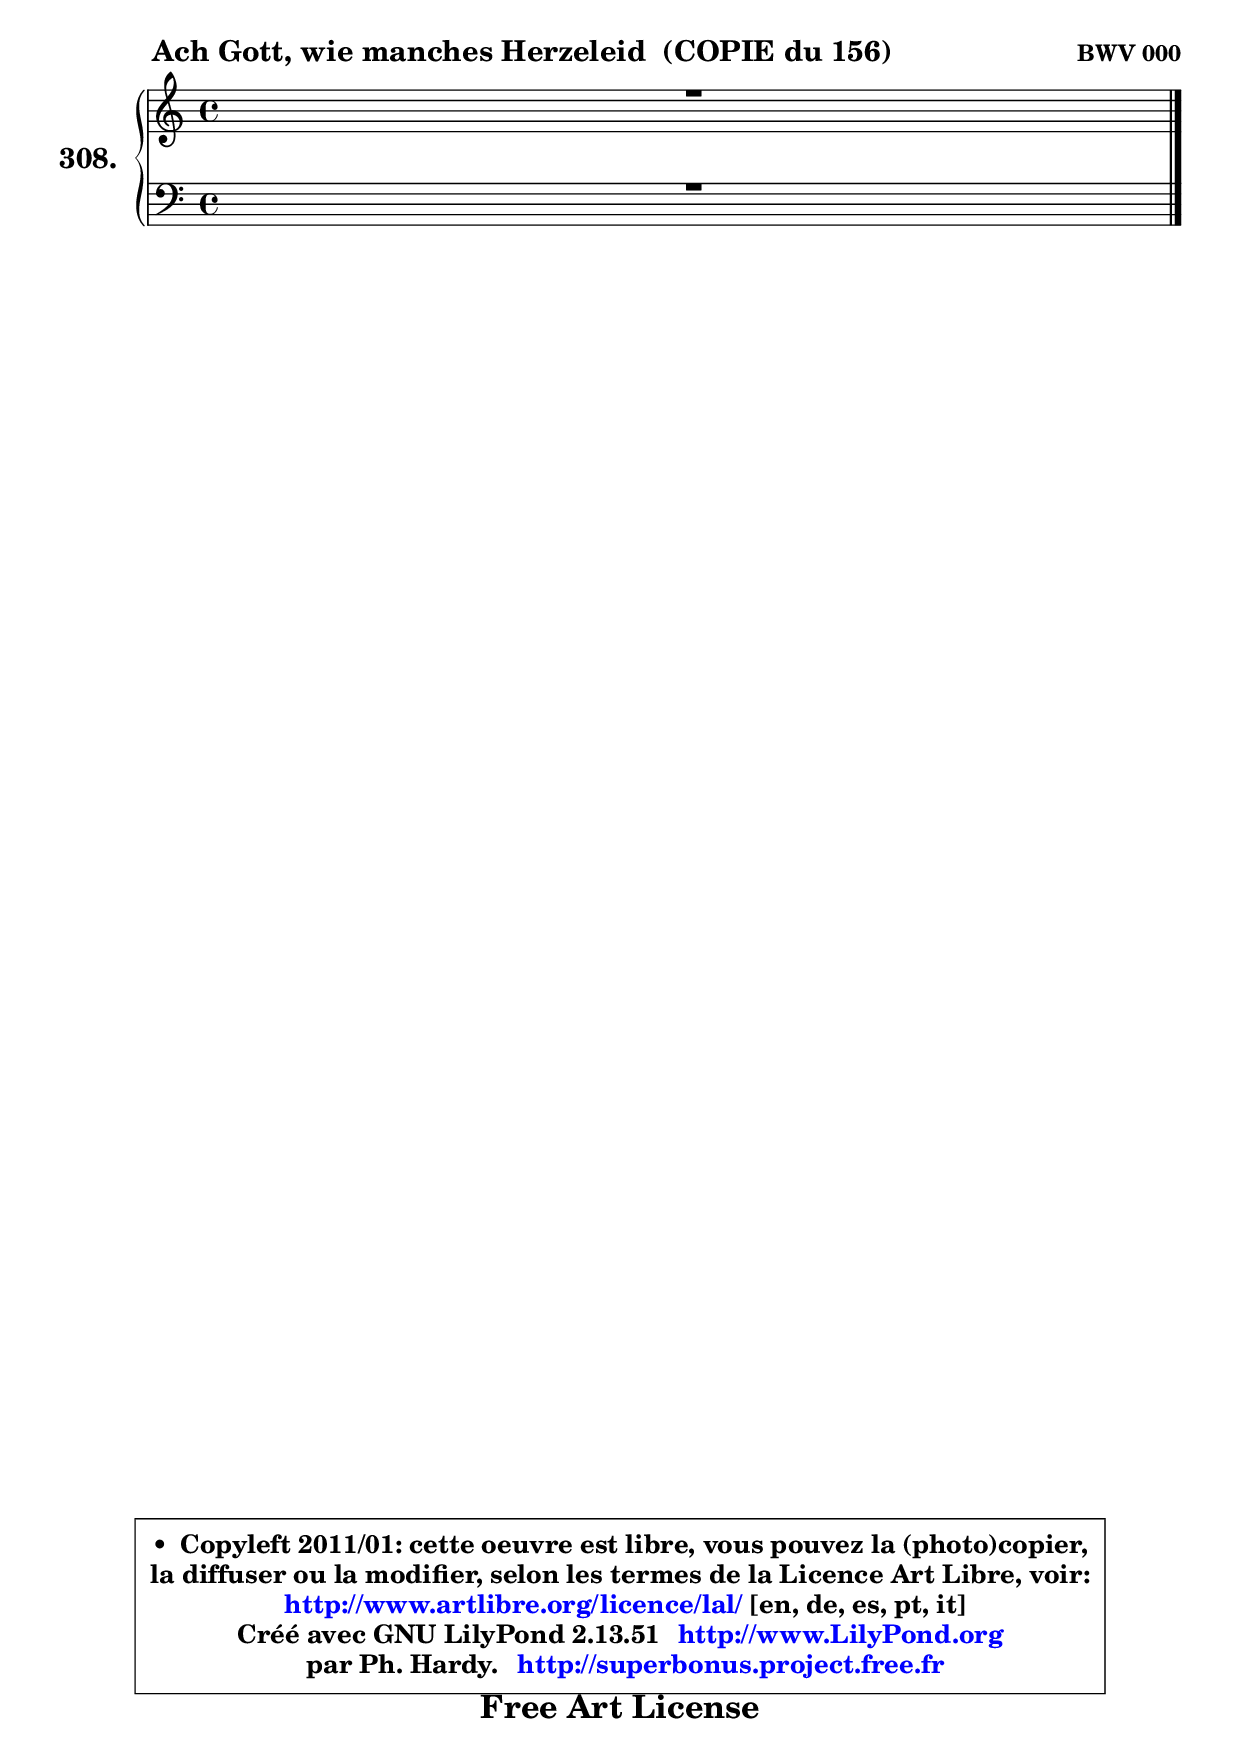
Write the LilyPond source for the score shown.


\version "2.13.51"

    \paper {
%	system-system-spacing #'padding = #0.1
%	score-system-spacing #'padding = #0.1
%	ragged-bottom = ##f
%	ragged-last-bottom = ##f
	ragged-right = ##f
	}

    \header {
      opus = \markup { \bold "BWV 000" }
      piece = \markup { \hspace #9 \fontsize #2 \bold "Ach Gott, wie manches Herzeleid  (COPIE du 156)" }
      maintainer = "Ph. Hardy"
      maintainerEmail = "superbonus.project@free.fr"
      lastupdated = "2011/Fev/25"
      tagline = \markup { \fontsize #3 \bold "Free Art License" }
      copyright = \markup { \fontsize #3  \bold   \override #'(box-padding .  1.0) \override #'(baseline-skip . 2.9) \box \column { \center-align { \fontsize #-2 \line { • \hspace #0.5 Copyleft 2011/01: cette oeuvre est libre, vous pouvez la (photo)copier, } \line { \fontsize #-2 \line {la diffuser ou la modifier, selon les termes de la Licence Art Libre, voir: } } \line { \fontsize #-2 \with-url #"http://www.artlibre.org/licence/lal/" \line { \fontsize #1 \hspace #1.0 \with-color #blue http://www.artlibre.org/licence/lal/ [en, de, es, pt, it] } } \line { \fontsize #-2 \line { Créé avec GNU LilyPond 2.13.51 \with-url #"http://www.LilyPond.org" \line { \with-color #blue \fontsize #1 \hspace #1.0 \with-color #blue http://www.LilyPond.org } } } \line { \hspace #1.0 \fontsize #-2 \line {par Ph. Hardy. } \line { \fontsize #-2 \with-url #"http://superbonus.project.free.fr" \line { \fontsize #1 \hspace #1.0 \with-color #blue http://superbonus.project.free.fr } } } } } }

	  }

  guidemidi = {
	\tempo 4 = 78

	}

  upper = {
	\time 4/4
	\key c \major
	\clef treble
	\voiceOne
	<< { 
	% SOPRANO
	\set Voice.midiInstrument = "acoustic grand"
	\relative c' {
	R1 |
\break
        \bar "|."
	} % fin de relative
	}

	\context Voice="1" { \voiceTwo 
	% ALTO
	\set Voice.midiInstrument = "acoustic grand"
	\relative c' {
	
        \bar "|."
	} % fin de relative
	\oneVoice
	} >>
	}

    lower = {
	\time 4/4
	\key c \major
	\clef bass
	\voiceOne
	<< { 
	% TENOR
	\set Voice.midiInstrument = "acoustic grand"
	\relative c' {
	R1 |
\break
        \bar "|."
	} % fin de relative
	}
	\context Voice="1" { \voiceTwo 
	% BASS
	\set Voice.midiInstrument = "acoustic grand"
	\relative c {
        
        \bar "|."
	} % fin de relative
	\oneVoice
	} >>
	}


    \score { 

	\new PianoStaff <<
	\set PianoStaff.instrumentName = \markup { \bold \huge "308." }
	\new Staff = "upper" \upper
	\new Staff = "lower" \lower
	>>

    \layout {
%	ragged-last = ##f
	   }

         } % fin de score

  \score {
    \unfoldRepeats { << \guidemidi \upper \lower >> }
    \midi {
    \context {
     \Staff
      \remove "Staff_performer"
               }

     \context {
      \Voice
       \consists "Staff_performer"
                }

     \context { 
      \Score
      tempoWholesPerMinute = #(ly:make-moment 78 4)
		}
	    }
	}

